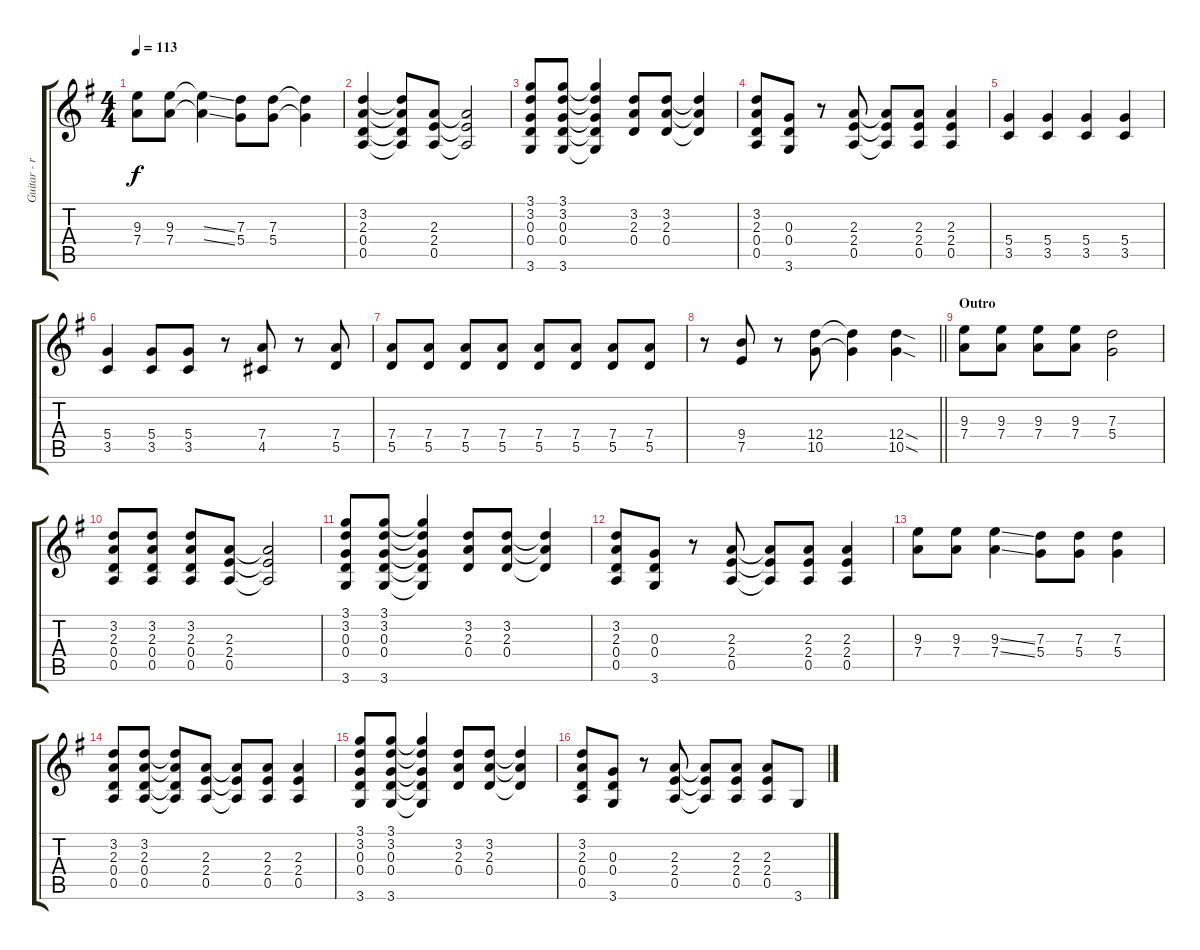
\track ("Guitar - rhythm - left" "Guitar - r") {instrument overdrivenguitar}
\staff {score tabs}
\tuning (E4 B3 G3 D3 A2 E2) {hide}
\ts (4 4)
\tempo 113
\clef g2
\ks g
(9.3 7.4).8{dy f} (9.3 7.4).8 (9.3{ss t} 7.4{ss t}).4 (7.3 5.4).8 (7.3 5.4).8 (7.3{t} 5.4{t}).4 |
(3.2 2.3 0.4 0.5).4 (3.2{t} 2.3{t} 0.4{t} 0.5{t}).8 (2.3 2.4 0.5).8 (2.3{t} 2.4{t} 0.5{t}).2 |
(3.1 3.2 0.3 0.4 3.6).8 (3.1 3.2 0.3 0.4 3.6).8 (3.1{t} 3.2{t} 0.3{t} 0.4{t} 3.6{t}).4 (3.2 2.3 0.4).8 (3.2 2.3 0.4).8 (3.2{t} 2.3{t} 0.4{t}).4 |
(3.2 2.3 0.4 0.5).8 (0.3 0.4 3.6).8 r.8 (2.3 2.4 0.5).8 (2.3{t} 2.4{t} 0.5{t}).8 (2.3 2.4 0.5).8 (2.3 2.4 0.5).4 |
(5.4 3.5).4 (5.4 3.5).4 (5.4 3.5).4 (5.4 3.5).4 |
(5.4 3.5).4 (5.4 3.5).8 (5.4 3.5).8 r.8 (7.4 4.5).8 r.8 (7.4 5.5).8 |
(7.4 5.5).8 (7.4 5.5).8 (7.4 5.5).8 (7.4 5.5).8 (7.4 5.5).8 (7.4 5.5).8 (7.4 5.5).8 (7.4 5.5).8 |
\barLineRight lightlight
r.8 (9.4 7.5).8 r.8 (12.4 10.5).8 (12.4{t} 10.5{t}).4 (12.4{sod} 10.5{sod}).4 |
\section ("" "Outro")
(9.3 7.4).8 (9.3 7.4).8 (9.3 7.4).8 (9.3 7.4).8 (7.3 5.4).2 |
(3.2 2.3 0.4 0.5).8 (3.2 2.3 0.4 0.5).8 (3.2 2.3 0.4 0.5).8 (2.3 2.4 0.5).8 (2.3{t} 2.4{t} 0.5{t}).2 |
(3.1 3.2 0.3 0.4 3.6).8 (3.1 3.2 0.3 0.4 3.6).8 (3.1{t} 3.2{t} 0.3{t} 0.4{t} 3.6{t}).4 (3.2 2.3 0.4).8 (3.2 2.3 0.4).8 (3.2{t} 2.3{t} 0.4{t}).4 |
(3.2 2.3 0.4 0.5).8 (0.3 0.4 3.6).8 r.8 (2.3 2.4 0.5).8 (2.3{t} 2.4{t} 0.5{t}).8 (2.3 2.4 0.5).8 (2.3 2.4 0.5).4 |
(9.3 7.4).8 (9.3 7.4).8 (9.3{ss} 7.4{ss}).4 (7.3 5.4).8 (7.3 5.4).8 (7.3 5.4).4 |
(3.2 2.3 0.4 0.5).8 (3.2 2.3 0.4 0.5).8 (3.2{t} 2.3{t} 0.4{t} 0.5{t}).8 (2.3 2.4 0.5).8 (2.3{t} 2.4{t} 0.5{t}).8 (2.3 2.4 0.5).8 (2.3 2.4 0.5).4 |
(3.1 3.2 0.3 0.4 3.6).8 (3.1 3.2 0.3 0.4 3.6).8 (3.1{t} 3.2{t} 0.3{t} 0.4{t} 3.6{t}).4 (3.2 2.3 0.4).8 (3.2 2.3 0.4).8 (3.2{t} 2.3{t} 0.4{t}).4 |
(3.2 2.3 0.4 0.5).8 (0.3 0.4 3.6).8 r.8 (2.3 2.4 0.5).8 (2.3{t} 2.4{t} 0.5{t}).8 (2.3 2.4 0.5).8 (2.3 2.4 0.5).8 3.6.8
